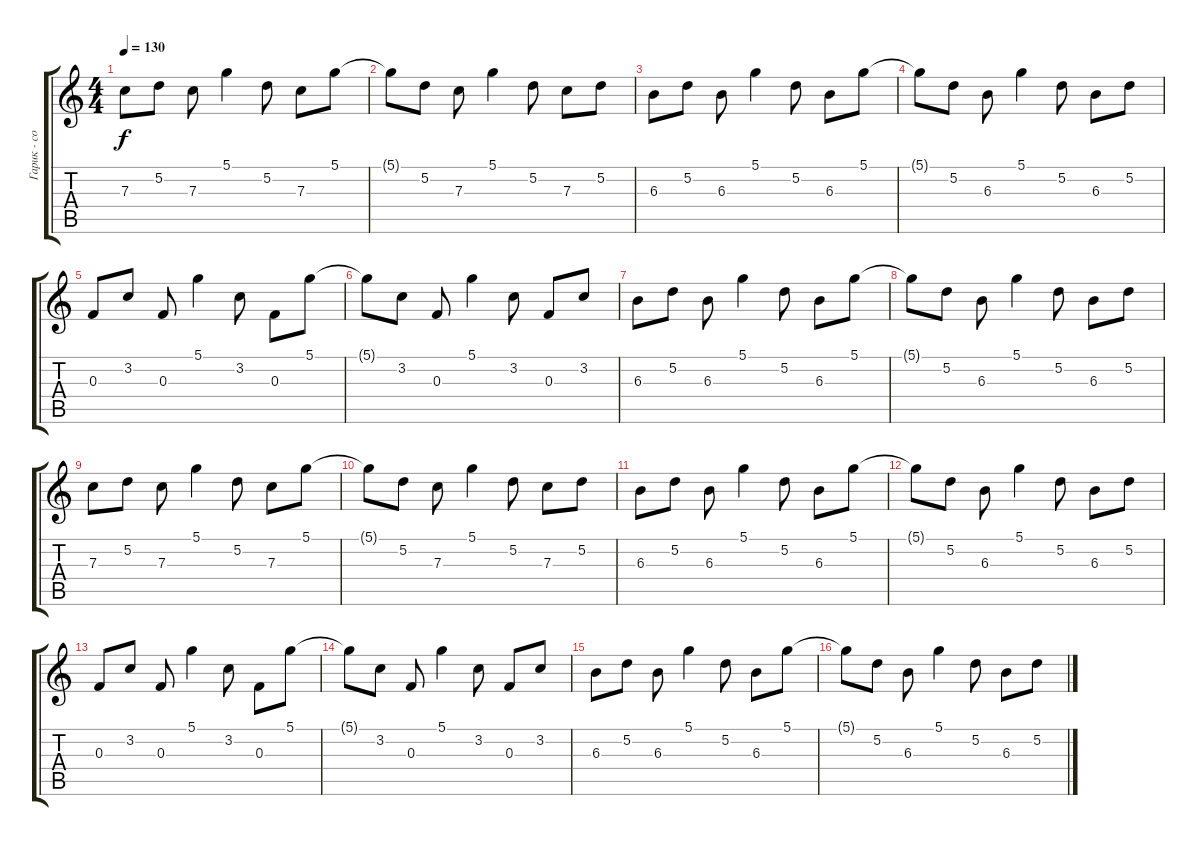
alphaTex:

\track ("Гарик - соло" "Гарик - со") {instrument acousticguitarsteel}
\staff {score tabs}
\tuning (D4 A3 F3 C3 G2 C2) {hide}
\ts (4 4)
\tempo 130
\clef g2
\ks c
7.3.8{dy f} 5.2.8 7.3.8 5.1.4 5.2.8 7.3.8 5.1.8 |
5.1{t}.8 5.2.8 7.3.8 5.1.4 5.2.8 7.3.8 5.2.8 |
6.3.8 5.2.8 6.3.8 5.1.4 5.2.8 6.3.8 5.1.8 |
5.1{t}.8 5.2.8 6.3.8 5.1.4 5.2.8 6.3.8 5.2.8 |
0.3.8 3.2.8 0.3.8 5.1.4 3.2.8 0.3.8 5.1.8 |
5.1{t}.8 3.2.8 0.3.8 5.1.4 3.2.8 0.3.8 3.2.8 |
6.3.8 5.2.8 6.3.8 5.1.4 5.2.8 6.3.8 5.1.8 |
5.1{t}.8 5.2.8 6.3.8 5.1.4 5.2.8 6.3.8 5.2.8 |
7.3.8 5.2.8 7.3.8 5.1.4 5.2.8 7.3.8 5.1.8 |
5.1{t}.8 5.2.8 7.3.8 5.1.4 5.2.8 7.3.8 5.2.8 |
6.3.8 5.2.8 6.3.8 5.1.4 5.2.8 6.3.8 5.1.8 |
5.1{t}.8 5.2.8 6.3.8 5.1.4 5.2.8 6.3.8 5.2.8 |
0.3.8 3.2.8 0.3.8 5.1.4 3.2.8 0.3.8 5.1.8 |
5.1{t}.8 3.2.8 0.3.8 5.1.4 3.2.8 0.3.8 3.2.8 |
6.3.8 5.2.8 6.3.8 5.1.4 5.2.8 6.3.8 5.1.8 |
5.1{t}.8 5.2.8 6.3.8 5.1.4 5.2.8 6.3.8 5.2.8
